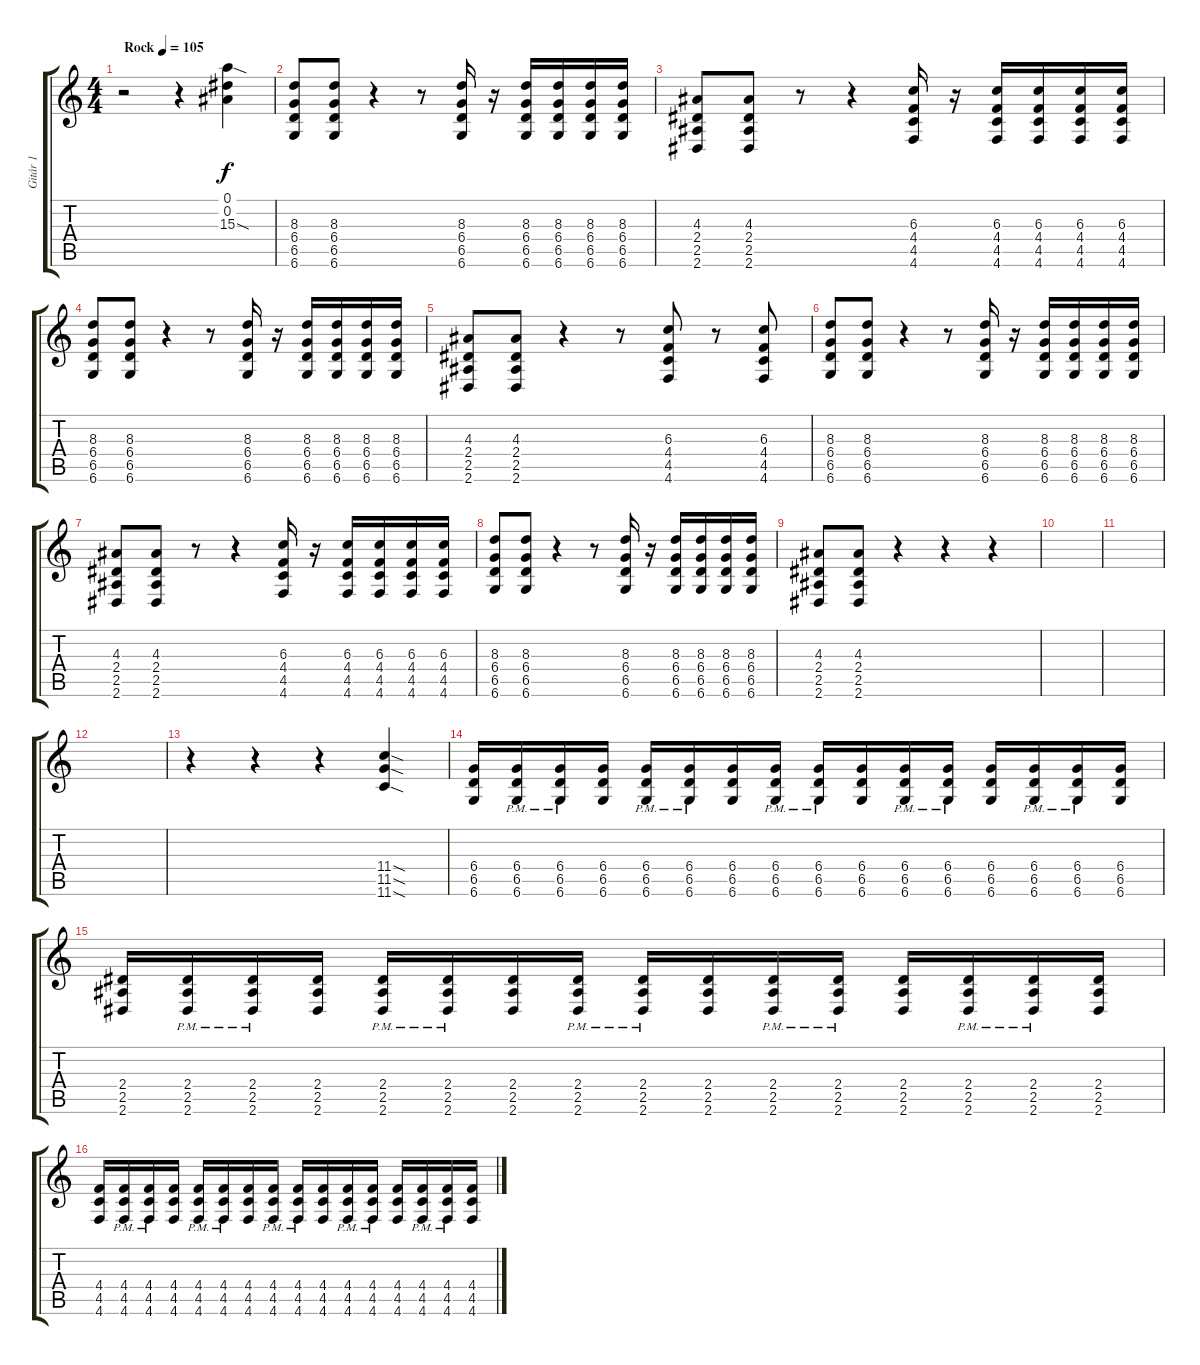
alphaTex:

\track ("Gitár 1" "Gitár 1") {instrument distortionguitar}
\staff {score tabs}
\tuning (Eb4 Bb3 Gb3 Db3 Ab2 Db2) {hide}
\ts (4 4)
\tempo (105 "Rock")
\clef g2
\ks c
r.2{dy f instrument distortionguitar} r.4 (0.1 0.2 15.3{sod}).4 |
(8.3 6.4 6.5 6.6).8 (8.3 6.4 6.5 6.6).8 r.4 r.8 (8.3 6.4 6.5 6.6).16 r.16 (8.3 6.4 6.5 6.6).16 (8.3 6.4 6.5 6.6).16 (8.3 6.4 6.5 6.6).16 (8.3 6.4 6.5 6.6).16 |
(4.3 2.4 2.5 2.6).8 (4.3 2.4 2.5 2.6).8 r.8 r.4 (6.3 4.4 4.5 4.6).16 r.16 (6.3 4.4 4.5 4.6).16 (6.3 4.4 4.5 4.6).16 (6.3 4.4 4.5 4.6).16 (6.3 4.4 4.5 4.6).16 |
(8.3 6.4 6.5 6.6).8 (8.3 6.4 6.5 6.6).8 r.4 r.8 (8.3 6.4 6.5 6.6).16 r.16 (8.3 6.4 6.5 6.6).16 (8.3 6.4 6.5 6.6).16 (8.3 6.4 6.5 6.6).16 (8.3 6.4 6.5 6.6).16 |
(4.3 2.4 2.5 2.6).8 (4.3 2.4 2.5 2.6).8 r.4 r.8 (6.3 4.4 4.5 4.6).8 r.8 (6.3 4.4 4.5 4.6).8 |
(8.3 6.4 6.5 6.6).8 (8.3 6.4 6.5 6.6).8 r.4 r.8 (8.3 6.4 6.5 6.6).16 r.16 (8.3 6.4 6.5 6.6).16 (8.3 6.4 6.5 6.6).16 (8.3 6.4 6.5 6.6).16 (8.3 6.4 6.5 6.6).16 |
(4.3 2.4 2.5 2.6).8 (4.3 2.4 2.5 2.6).8 r.8 r.4 (6.3 4.4 4.5 4.6).16 r.16 (6.3 4.4 4.5 4.6).16 (6.3 4.4 4.5 4.6).16 (6.3 4.4 4.5 4.6).16 (6.3 4.4 4.5 4.6).16 |
(8.3 6.4 6.5 6.6).8 (8.3 6.4 6.5 6.6).8 r.4 r.8 (8.3 6.4 6.5 6.6).16 r.16 (8.3 6.4 6.5 6.6).16 (8.3 6.4 6.5 6.6).16 (8.3 6.4 6.5 6.6).16 (8.3 6.4 6.5 6.6).16 |
(4.3 2.4 2.5 2.6).8 (4.3 2.4 2.5 2.6).8 r.4 r.4 r.4 |
|
|
|
r.4 r.4 r.4 (11.4{sod} 11.5{sod} 11.6{sod}).4 |
(6.4 6.5 6.6).16 (6.4{pm} 6.5{pm} 6.6{pm}).16 (6.4{pm} 6.5{pm} 6.6{pm}).16 (6.4 6.5 6.6).16 (6.4{pm} 6.5{pm} 6.6{pm}).16 (6.4{pm} 6.5{pm} 6.6{pm}).16 (6.4 6.5 6.6).16 (6.4{pm} 6.5{pm} 6.6{pm}).16 (6.4{pm} 6.5{pm} 6.6{pm}).16 (6.4 6.5 6.6).16 (6.4{pm} 6.5{pm} 6.6{pm}).16 (6.4{pm} 6.5{pm} 6.6{pm}).16 (6.4 6.5 6.6).16 (6.4{pm} 6.5{pm} 6.6{pm}).16 (6.4{pm} 6.5{pm} 6.6{pm}).16 (6.4 6.5 6.6).16 |
(2.4 2.5 2.6).16 (2.4{pm} 2.5{pm} 2.6{pm}).16 (2.4{pm} 2.5{pm} 2.6{pm}).16 (2.4 2.5 2.6).16 (2.4{pm} 2.5{pm} 2.6{pm}).16 (2.4{pm} 2.5{pm} 2.6{pm}).16 (2.4 2.5 2.6).16 (2.4{pm} 2.5{pm} 2.6{pm}).16 (2.4{pm} 2.5{pm} 2.6{pm}).16 (2.4 2.5 2.6).16 (2.4{pm} 2.5{pm} 2.6{pm}).16 (2.4{pm} 2.5{pm} 2.6{pm}).16 (2.4 2.5 2.6).16 (2.4{pm} 2.5{pm} 2.6{pm}).16 (2.4{pm} 2.5{pm} 2.6{pm}).16 (2.4 2.5 2.6).16 |
(4.4 4.5 4.6).16 (4.4{pm} 4.5{pm} 4.6).16 (4.4{pm} 4.5{pm} 4.6).16 (4.4 4.5 4.6).16 (4.4{pm} 4.5{pm} 4.6{pm}).16 (4.4{pm} 4.5{pm} 4.6{pm}).16 (4.4 4.5 4.6).16 (4.4{pm} 4.5{pm} 4.6{pm}).16 (4.4{pm} 4.5{pm} 4.6{pm}).16 (4.4 4.5 4.6).16 (4.4{pm} 4.5{pm} 4.6{pm}).16 (4.4{pm} 4.5{pm} 4.6{pm}).16 (4.4 4.5 4.6).16 (4.4{pm} 4.5{pm} 4.6{pm}).16 (4.4{pm} 4.5{pm} 4.6{pm}).16 (4.4 4.5 4.6).16
